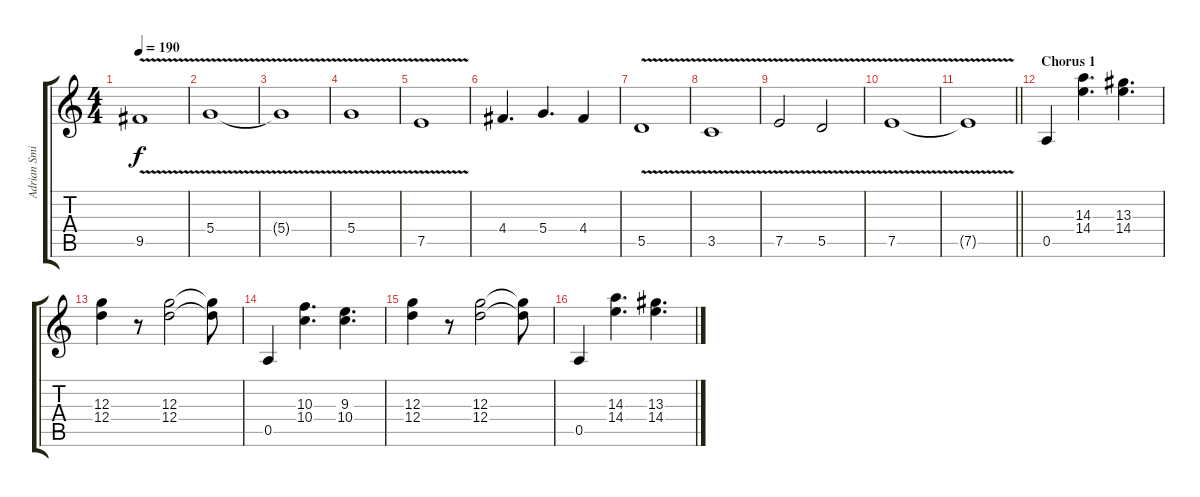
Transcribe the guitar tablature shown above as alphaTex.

\track ("Adrian Smith" "Adrian Smi") {instrument overdrivenguitar}
\staff {score tabs}
\tuning (E4 B3 G3 D3 A2 E2) {hide}
\ts (4 4)
\tempo 190
\clef g2
\ks c
9.5{v}.1{dy f} |
5.4{v}.1 |
5.4{t}.1 |
5.4{v}.1 |
7.5{v}.1 |
4.4.4{d} 5.4.4{d} 4.4.4 |
5.5{v}.1 |
3.5{v}.1 |
7.5{v}.2 5.5{v}.2 |
7.5{v}.1 |
\barLineRight lightlight
7.5{t}.1 |
\section ("" "Chorus 1")
0.5.4 (14.3 14.4).4{d} (13.3 14.4).4{d} |
(12.3 12.4).4 r.8 (12.3 12.4).2 (12.3{t} 12.4{t}).8 |
0.5.4 (10.3 10.4).4{d} (9.3 10.4).4{d} |
(12.3 12.4).4 r.8 (12.3 12.4).2 (12.3{t} 12.4{t}).8 |
0.5.4 (14.3 14.4).4{d} (13.3 14.4).4{d}
